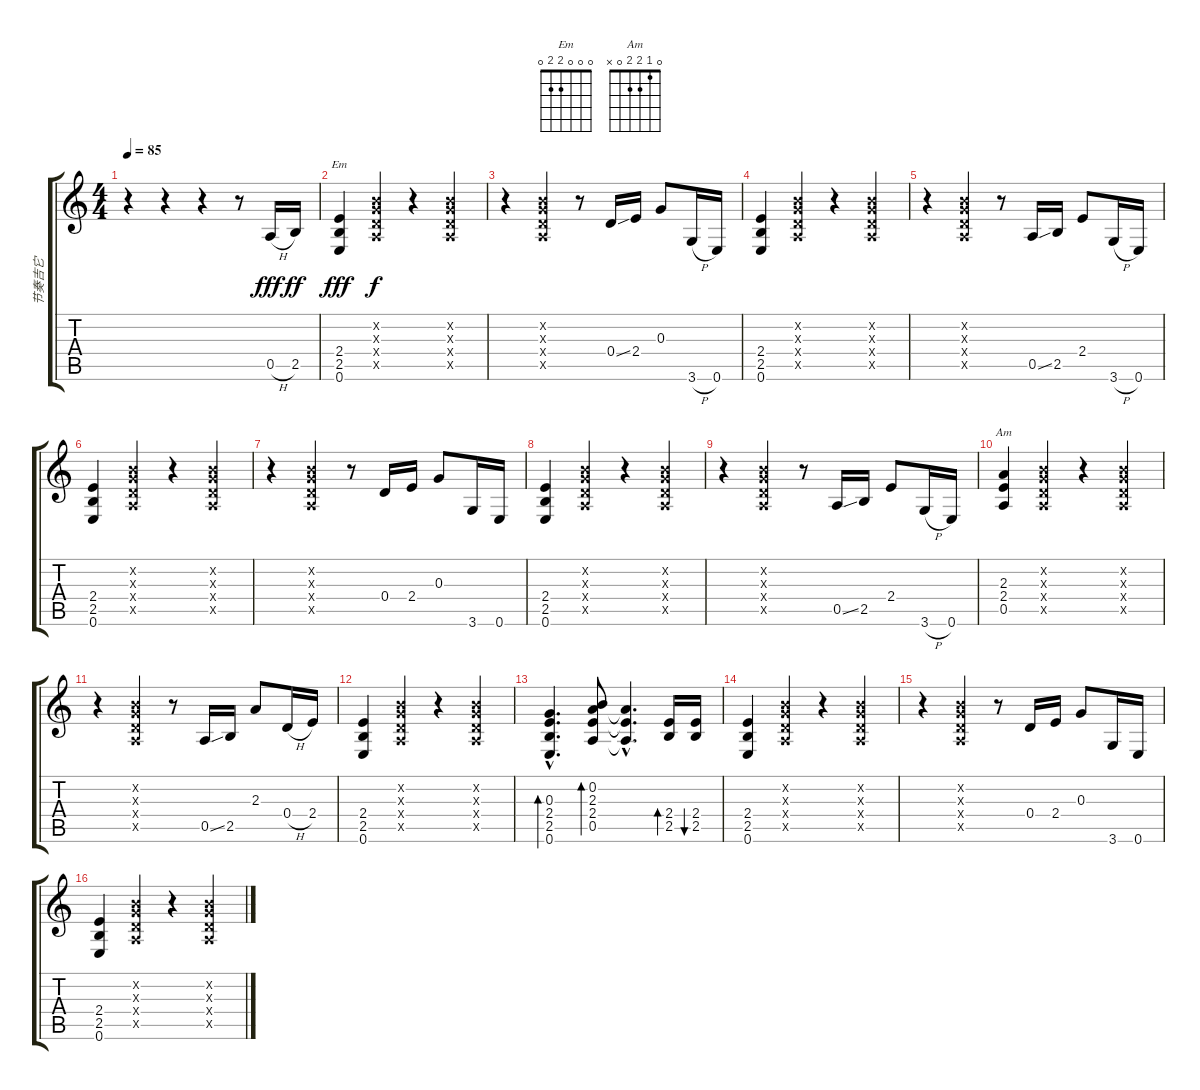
\track ("节奏吉它" "节奏吉它") {instrument acousticguitarsteel}
\staff {score tabs}
\tuning (E4 B3 G3 D3 A2 E2) {hide}
\chord ("Em" 0 0 0 2 2 0)
\chord ("Am" 0 1 2 2 0 x)
\ts (4 4)
\tempo 85
\clef g2
\ks c
r.4{dy fff instrument acousticguitarsteel} r.4 r.4 r.8 0.5{h}.16 2.5.16{dy ff} |
(2.4 2.5 0.6).4{ch "Em" dy fff} (0.2{x} 0.3{x} 0.4{x} 0.5{x}).4{dy f} r.4 (0.2{x} 0.3{x} 0.4{x} 0.5{x}).4 |
r.4 (0.2{x} 0.3{x} 0.4{x} 0.5{x}).4 r.8 0.4{ss}.16 2.4.16 0.3.8 3.6{h}.16 0.6.16 |
(2.4 2.5 0.6).4 (0.2{x} 0.3{x} 0.4{x} 0.5{x}).4 r.4 (0.2{x} 0.3{x} 0.4{x} 0.5{x}).4 |
r.4 (0.2{x} 0.3{x} 0.4{x} 0.5{x}).4 r.8 0.5{ss}.16 2.5.16 2.4.8 3.6{h}.16 0.6.16 |
(2.4 2.5 0.6).4 (0.2{x} 0.3{x} 0.4{x} 0.5{x}).4 r.4 (0.2{x} 0.3{x} 0.4{x} 0.5{x}).4 |
r.4 (0.2{x} 0.3{x} 0.4{x} 0.5{x}).4 r.8 0.4.16 2.4.16 0.3.8 3.6.16 0.6.16 |
(2.4 2.5 0.6).4 (0.2{x} 0.3{x} 0.4{x} 0.5{x}).4 r.4 (0.2{x} 0.3{x} 0.4{x} 0.5{x}).4 |
r.4 (0.2{x} 0.3{x} 0.4{x} 0.5{x}).4 r.8 0.5{ss}.16 2.5.16 2.4.8 3.6{h}.16 0.6.16 |
(2.3 2.4 0.5).4{ch "Am"} (0.2{x} 0.3{x} 0.4{x} 0.5{x}).4 r.4 (0.2{x} 0.3{x} 0.4{x} 0.5{x}).4 |
r.4 (0.2{x} 0.3{x} 0.4{x} 0.5{x}).4 r.8 0.5{ss}.16 2.5.16 2.3.8 0.4{h}.16 2.4.16 |
(2.4 2.5 0.6).4 (0.2{x} 0.3{x} 0.4{x} 0.5{x}).4 r.4 (0.2{x} 0.3{x} 0.4{x} 0.5{x}).4 |
(0.3{hac} 2.4{hac} 2.5{hac} 0.6{hac}).4{d bd 480} (0.2 2.3 2.4 0.5).8{bd 480} (2.3{hac t} 2.4{hac t} 0.5{hac t}).4{d} (2.4 2.5).16{bd 480} (2.4 2.5).16{bu 480} |
(2.4 2.5 0.6).4 (0.2{x} 0.3{x} 0.4{x} 0.5{x}).4 r.4 (0.2{x} 0.3{x} 0.4{x} 0.5{x}).4 |
r.4 (0.2{x} 0.3{x} 0.4{x} 0.5{x}).4 r.8 0.4.16 2.4.16 0.3.8 3.6.16 0.6.16 |
(2.4 2.5 0.6).4 (0.2{x} 0.3{x} 0.4{x} 0.5{x}).4 r.4 (0.2{x} 0.3{x} 0.4{x} 0.5{x}).4
